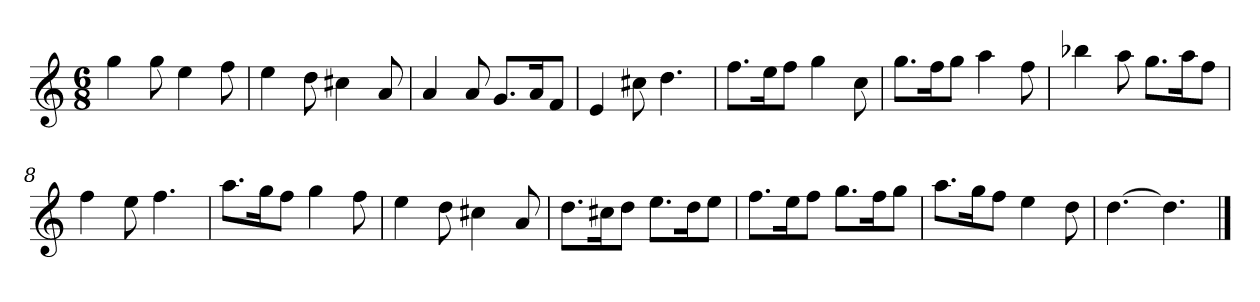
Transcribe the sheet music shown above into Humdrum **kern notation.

**kern
*part1
*staff1
*k[]
*M6/8
*MM120
=1
4gg
8gg
4ee
8ff
=2
4ee
8dd
4cc#X
8a
=3
4a
8a
8.gL
16aK
8fJ
=4
4e
8cc#X
4.dd
=5
8.ffL
16eeK
8ffJ
4gg
8cc
=6
8.ggL
16ffK
8ggJ
4aa
8ff
=7
4bb-X
8aa
8.ggL
16aaK
8ffJ
=8
4ff
8ee
4.ff
=9
8.aaL
16ggK
8ffJ
4gg
8ff
=10
4ee
8dd
4cc#X
8a
=11
8.ddL
16cc#XK
8ddJ
8.eeL
16ddK
8eeJ
=12
8.ffL
16eeK
8ffJ
8.ggL
16ffK
8ggJ
=13
8.aaL
16ggK
8ffJ
4ee
8dd
=14
[4.dd
4.dd]
==
*-
